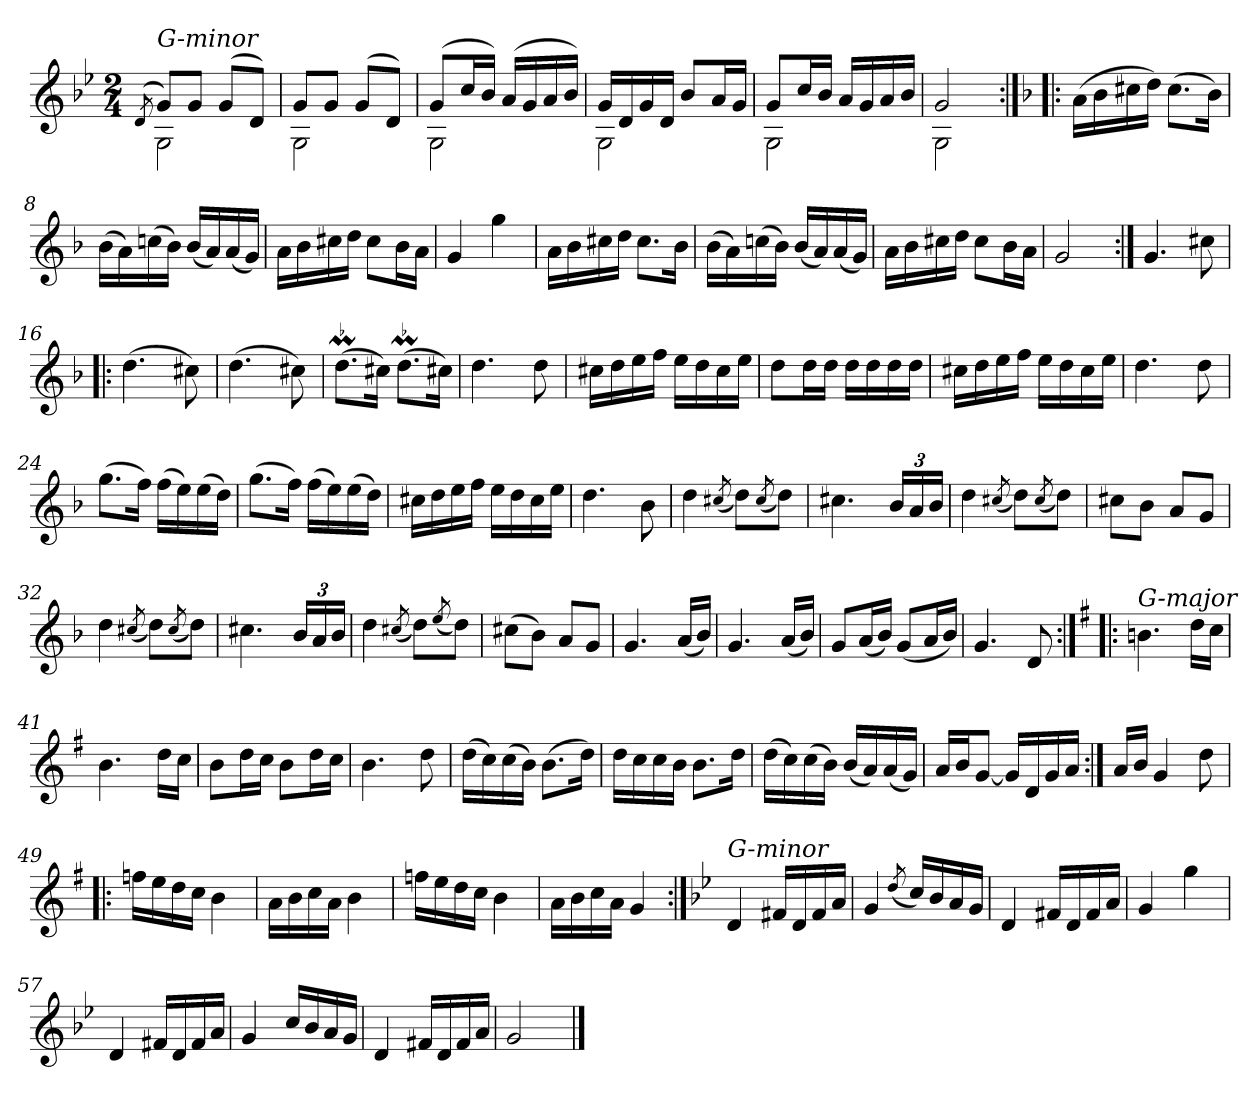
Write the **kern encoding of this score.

**kern
*part1
*staff1
*clefG2
*k[b-e-]
*g:
*M2/4
=1
(8qd/
*^
!LO:TX:a:i:t=G-minor	!
8gL)	2G
8gJ	.
(8gL	.
8dJ)	.
=2	=2
8gL	2G
8gJ	.
(8gL	.
8dJ)	.
=3	=3
(8gL	2G
16ccL	.
16b-JJ)	.
(16aLL	.
16g	.
16a	.
16b-JJ)	.
=4	=4
16gLL	2G
16d	.
16g	.
16dJJ	.
8b-L	.
16aL	.
16gJJ	.
=5	=5
8gL	2G
16ccL	.
16b-JJ	.
16aLL	.
16g	.
16a	.
16b-JJ	.
=6	=6
2g	2G
*v	*v
=7:|!|:
*k[b-]
*^
!LO:TX:a:i:t=G-raised-fourth	!
*v	*v
(16aLL
16b-
16cc#X
16ddJJ)
(8.cc#L
16b-Jk)
=8
(16b-LL
16a)
(16ccn
16b-JJ)
(16b-LL
16a)
(16a
16gJJ)
=9
16aLL
16b-
16cc#X
16ddJJ
8cc#L
16b-L
16aJJ
=10
4g
4gg
=11
16aLL
16b-
16cc#X
16ddJJ
8.cc#L
16b-Jk
=12
(16b-LL
16a)
(16ccn
16b-JJ)
(16b-LL
16a)
(16a
16gJJ)
=13
16aLL
16b-
16cc#X
16ddJJ
8cc#L
16b-L
16aJJ
=14
2g
=15:|!
4.g
8cc#X
=16!|:
(4.dd
8cc#X)
=17
(4.dd
8cc#X)
=18
!LO:MOR:acc=-
(8.ddmL
16cc#XJk)
!LO:MOR:acc=-
(8.ddmL
16cc#XJk)
=19
4.dd
8dd
=20
16cc#XLL
16dd
16ee
16ffJJ
16eeLL
16dd
16cc#
16eeJJ
=21
8ddL
16ddL
16ddJJ
16ddLL
16dd
16dd
16ddJJ
=22
16cc#XLL
16dd
16ee
16ffJJ
16eeLL
16dd
16cc#
16eeJJ
=23
4.dd
8dd
=24
(8.ggL
16ffJk)
(16ffLL
16ee)
(16ee
16ddJJ)
=25
(8.ggL
16ffJk)
(16ffLL
16ee)
(16ee
16ddJJ)
=26
16cc#XLL
16dd
16ee
16ffJJ
16eeLL
16dd
16cc#
16eeJJ
=27
4.dd
8b-
=28
4dd
(8qcc#X/
8ddL)
(8qcc#/
8ddJ)
=29
4.cc#X
24b-LL
24a
24b-JJ
=30
4dd
(8qcc#X/
8ddL)
(8qcc#/
8ddJ)
=31
8cc#XL
8b-J
8aL
8gJ
=32
4dd
(8qcc#X/
8ddL)
(8qcc#/
8ddJ)
=33
4.cc#X
24b-LL
24a
24b-JJ
=34
4dd
(8qcc#X/
8ddL)
(8qee/
8ddJ)
=35
(8cc#XL
8b-J)
8aL
8gJ
=36
4.g
(16aLL
16b-JJ)
=37
4.g
(16aLL
16b-JJ)
=38
8gL
(16aL
16b-JJ)
(8gL
16aL
16b-JJ)
=39
4.g
8d
=40:|!|:
*k[f#]
!LO:TX:a:i:t=G-major
4.bn
16ddLL
16ccJJ
=41
4.b
16ddLL
16ccJJ
=42
8bL
16ddL
16ccJJ
8bL
16ddL
16ccJJ
=43
4.b
8dd
=44
(16ddLL
16cc)
(16cc
16bJJ)
(8.bL
16ddJk)
=45
16ddLL
16cc
16cc
16bJJ
8.bL
16ddJk
=46
(16ddLL
16cc)
(16cc
16bJJ)
(16bLL
16a)
(16a
16gJJ)
=47
16aLL
16bJ
[8gJ
16gLL]
16d
16g
16aJJ
=48:|!
16aLL
16bJJ
4g
8dd
=49!|:
16ffnLL
16ee
16dd
16ccJJ
4b
=50
16aLL
16b
16cc
16aJJ
4b
=51
16ffnLL
16ee
16dd
16ccJJ
4b
=52
16aLL
16b
16cc
16aJJ
4g
=53:|!
*k[b-e-]
!LO:TX:a:i:t=G-minor
4d
16f#XLL
16d
16f#
16aJJ
=54
4g
(8qdd/
16ccLL)
16b-
16a
16gJJ
=55
4d
16f#XLL
16d
16f#
16aJJ
=56
4g
4gg
=57
4d
16f#XLL
16d
16f#
16aJJ
=58
4g
16ccLL
16b-
16a
16gJJ
=59
4d
16f#XLL
16d
16f#
16aJJ
=60
2g
==
*-
